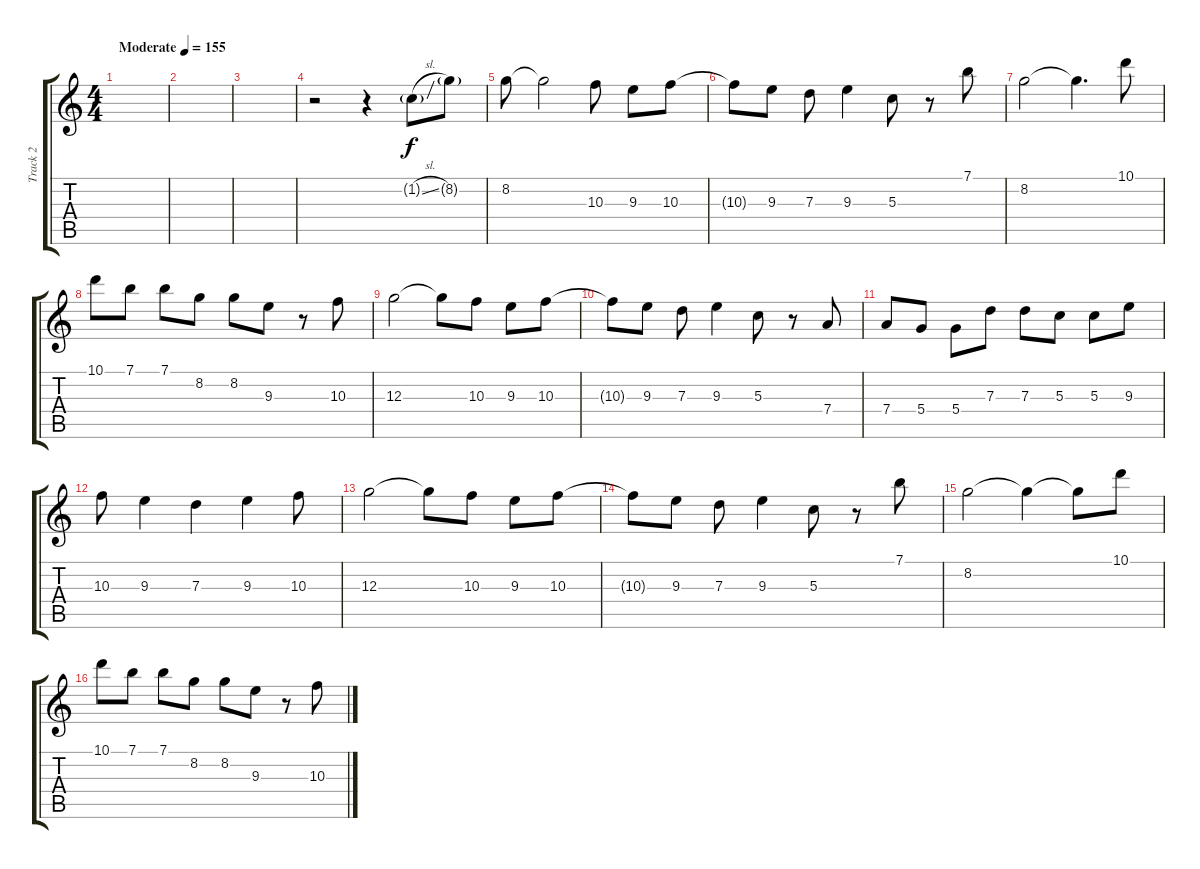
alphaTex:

\track ("Track 2" "Track 2") {instrument distortionguitar}
\staff {score tabs}
\tuning (E4 B3 G3 D3 A2 E2) {hide}
\ts (4 4)
\tempo (155 "Moderate")
\clef g2
\ks c
|
|
|
r.2 r.4 1.2{sl g}.8 8.2{g}.8 |
8.2.8{dy f} 8.2{t}.2 10.3.8 9.3.8 10.3.8 |
10.3{t}.8 9.3.8 7.3.8 9.3.4 5.3.8 r.8 7.1.8 |
8.2.2 8.2{t}.4{d} 10.1.8 |
10.1.8 7.1.8 7.1.8 8.2.8 8.2.8 9.3.8 r.8 10.3.8 |
12.3.2 12.3{t}.8 10.3.8 9.3.8 10.3.8 |
10.3{t}.8 9.3.8 7.3.8 9.3.4 5.3.8 r.8 7.4.8 |
7.4.8 5.4.8 5.4.8 7.3.8 7.3.8 5.3.8 5.3.8 9.3.8 |
10.3.8 9.3.4 7.3.4 9.3.4 10.3.8 |
12.3.2 12.3{t}.8 10.3.8 9.3.8 10.3.8 |
10.3{t}.8 9.3.8 7.3.8 9.3.4 5.3.8 r.8 7.1.8 |
8.2.2 8.2{t}.4 8.2{t}.8 10.1.8 |
10.1.8 7.1.8 7.1.8 8.2.8 8.2.8 9.3.8 r.8 10.3.8
